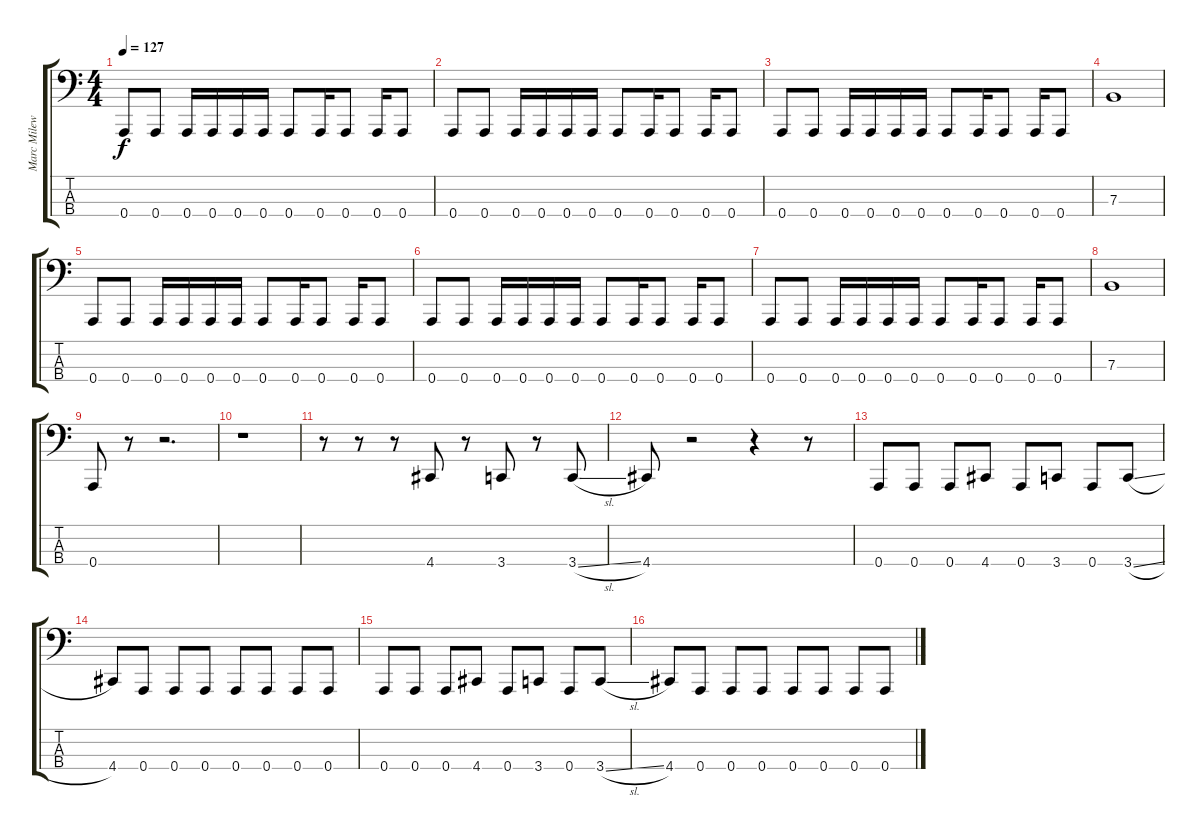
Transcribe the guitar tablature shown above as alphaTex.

\track ("Marc Milewski" "Marc Milew") {instrument electricbasspick}
\staff {score tabs}
\tuning (D2 A1 E1 A0) {hide}
\ts (4 4)
\tempo 127
\clef f4
\ks c
0.4.8{dy f} 0.4.8 0.4.16 0.4.16 0.4.16 0.4.16 0.4.8 0.4.16 0.4.8 0.4.16 0.4.8 |
0.4.8 0.4.8 0.4.16 0.4.16 0.4.16 0.4.16 0.4.8 0.4.16 0.4.8 0.4.16 0.4.8 |
0.4.8 0.4.8 0.4.16 0.4.16 0.4.16 0.4.16 0.4.8 0.4.16 0.4.8 0.4.16 0.4.8 |
7.3.1 |
0.4.8 0.4.8 0.4.16 0.4.16 0.4.16 0.4.16 0.4.8 0.4.16 0.4.8 0.4.16 0.4.8 |
0.4.8 0.4.8 0.4.16 0.4.16 0.4.16 0.4.16 0.4.8 0.4.16 0.4.8 0.4.16 0.4.8 |
0.4.8 0.4.8 0.4.16 0.4.16 0.4.16 0.4.16 0.4.8 0.4.16 0.4.8 0.4.16 0.4.8 |
7.3.1 |
0.4.8 r.8 r.2{d} |
r.1 |
r.8 r.8 r.8 4.4.8 r.8 3.4.8 r.8 3.4{sl}.8 |
4.4.8 r.2 r.4 r.8 |
0.4.8 0.4.8 0.4.8 4.4.8 0.4.8 3.4.8 0.4.8 3.4{sl}.8 |
4.4.8 0.4.8 0.4.8 0.4.8 0.4.8 0.4.8 0.4.8 0.4.8 |
0.4.8 0.4.8 0.4.8 4.4.8 0.4.8 3.4.8 0.4.8 3.4{sl}.8 |
4.4.8 0.4.8 0.4.8 0.4.8 0.4.8 0.4.8 0.4.8 0.4.8
